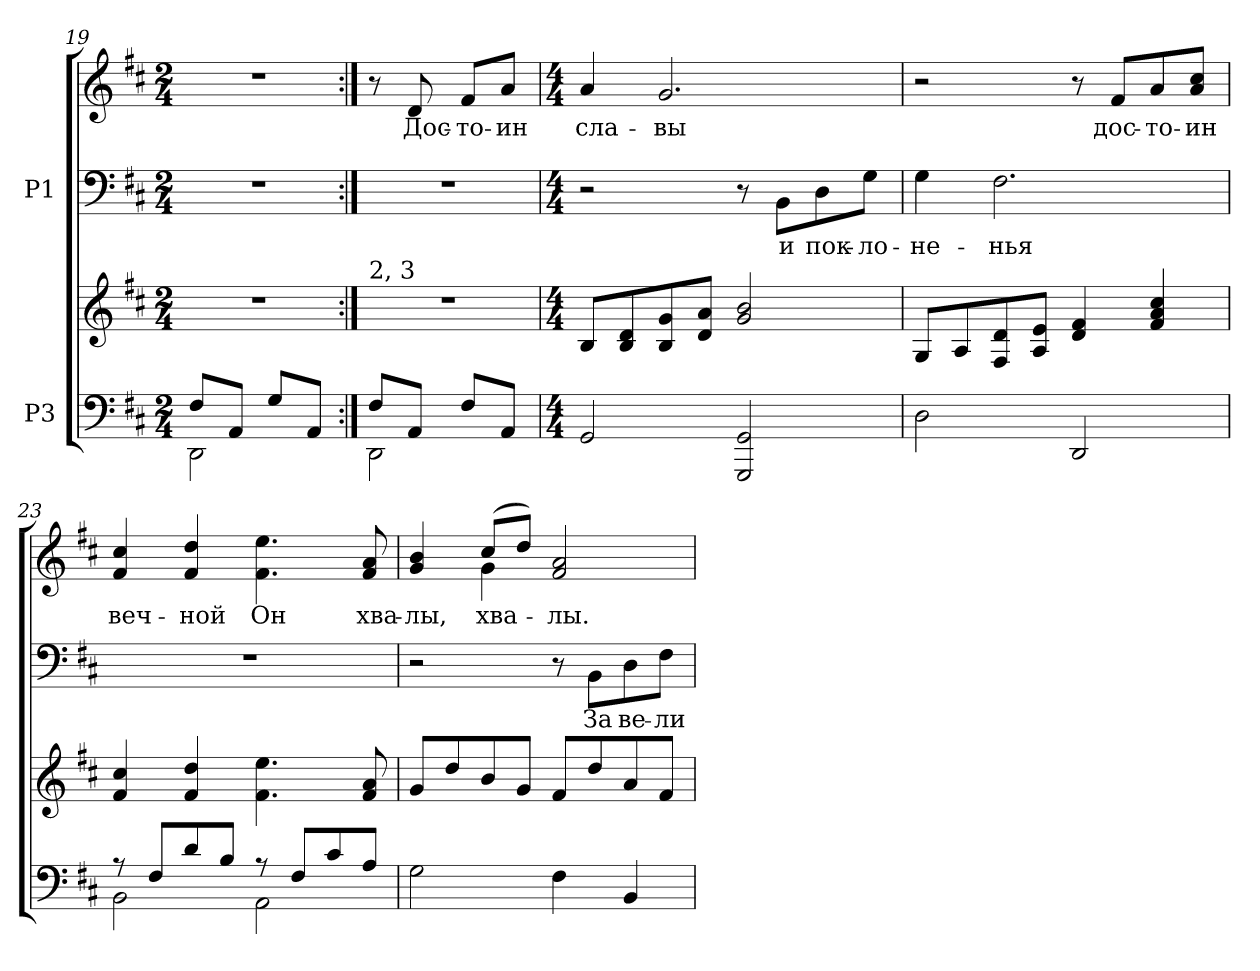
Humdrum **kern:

**kern	**kern	**kern	**text	**kern	**text
*part2	*part2	*part1	*part1	*part1	*part1
*staff4	*staff3	*staff2	*staff2	*staff1	*staff1
*I"P3	*	*I"P1	*	*	*
*clefF4	*clefG2	*clefF4	*	*clefG2	*
*k[f#c#]	*k[f#c#]	*k[f#c#]	*	*k[f#c#]	*
*D:	*D:	*D:	*	*D:	*
*M2/4	*M2/4	*M2/4	*	*M2/4	*
=19	=19	=19	=19	=19	=19
*^	*	*	*	*	*
!	!	!LO:N:vis=1	!LO:N:vis=1	!	!LO:N:vis=1	!
8F#i/L	2DDi\	2r	2r	.	2r	.
8AAi/J	.	.	.	.	.	.
8Gi/L	.	.	.	.	.	.
8AAi/J	.	.	.	.	.	.
=20:|!	=20:|!	=20:|!	=20:|!	=20:|!	=20:|!	=20:|!
!	!	!LO:TX:a:t=2, 3	!	!	!	!
!	!	!LO:N:vis=1	!LO:N:vis=1	!	!	!
8F#i/L	2DDi\	2r	2r	.	8r	.
!	!	!	!	!	!	!LO:LY:b:color=#000000
8AAi/J	.	.	.	.	8di/	Дос-
!	!	!	!	!	!	!LO:LY:b:color=#000000
8F#i/L	.	.	.	.	8f#i/L	-то-
!	!	!	!	!	!	!LO:LY:b:color=#000000
8AAi/J	.	.	.	.	8ai/J	-ин
*v	*v	*	*	*	*	*
=21	=21	=21	=21	=21	=21
*M4/4	*M4/4	*M4/4	*	*M4/4	*
!	!	!	!	!	!LO:LY:b:color=#000000
2GGi/	8Bi/L	2r	.	4ai/	сла-
.	8Bi/ 8di	.	.	.	.
!	!	!	!	!	!LO:LY:b:color=#000000
.	8Bi/ 8gi	.	.	2.gi/	-вы
.	8di/ 8aiJ	.	.	.	.
2GGGi/ 2GGi	2gi/ 2bi	8r	.	.	.
!	!	!	!LO:LY:a:color=#000000	!	!
.	.	8BBi\L	и	.	.
!	!	!	!LO:LY:a:color=#000000	!	!
.	.	8Di\	пок-	.	.
!	!	!	!LO:LY:a:color=#000000	!	!
.	.	8Gi\J	-ло-	.	.
!!LO:PB:g=z
=22	=22	=22	=22	=22	=22
!	!	!	!LO:LY:a:color=#000000	!	!
2Di\	8Gi/L	4Gi\	-не-	2r	.
.	8Ai/	.	.	.	.
!	!	!	!LO:LY:a:color=#000000	!	!
.	8F#i/ 8di	2.F#i\	-нья	.	.
.	8Ai/ 8eiJ	.	.	.	.
2DDi/	4di/ 4f#i	.	.	8r	.
!	!	!	!	!	!LO:LY:b:color=#000000
.	.	.	.	8f#i/L	дос-
!	!	!	!	!	!LO:LY:b:color=#000000
.	4f#i/ 4ai 4cc#i	.	.	8ai/	-то-
!	!	!	!	!	!LO:LY:b:color=#000000
.	.	.	.	8ai/ 8cc#iJ	-ин
=23	=23	=23	=23	=23	=23
*^	*	*	*	*	*
!	!	!	!	!	!	!LO:LY:b:color=#000000
8r	2BBi\	4f#i/ 4cc#i	1r	.	4f#i/ 4cc#i	веч-
8F#i/L	.	.	.	.	.	.
!	!	!	!	!	!	!LO:LY:b:color=#000000
8di/	.	4f#i/ 4ddi	.	.	4f#i/ 4ddi	-ной
8Bi/J	.	.	.	.	.	.
!	!	!	!	!	!	!LO:LY:b:color=#000000
8r	2AAi\	4.f#i\ 4.eei	.	.	4.f#i\ 4.eei	Он
8F#i/L	.	.	.	.	.	.
8c#i/	.	.	.	.	.	.
!	!	!	!	!	!	!LO:LY:b:color=#000000
8Ai/J	.	8f#i/ 8ai	.	.	8f#i/ 8ai	хва-
*v	*v	*	*	*	*	*
=24	=24	=24	=24	=24	=24
!	!	!	!	!	!LO:LY:b:color=#000000
*	*	*	*	*^	*
2Gi\	8gi/L	2r	.	4gi/ 4bi	4ryy	-лы,
.	8ddi/	.	.	.	.	.
!	!	!	!	!	!	!LO:LY:b:color=#000000
.	8bi/	.	.	(8cc#i/L	4gi\	хва-
.	8gi/J	.	.	8ddi/J)	.	.
!	!	!	!	!	!	!LO:LY:b:color=#000000
4F#i\	8f#i/L	8r	.	2f#i/ 2ai	2ryy	-лы.
!	!	!	!LO:LY:a:color=#000000	!	!	!
.	8ddi/	8BBi\L	За	.	.	.
!	!	!	!LO:LY:a:color=#000000	!	!	!
4BBi/	8ai/	8Di\	ве-	.	.	.
!	!	!	!LO:LY:a:color=#000000	!	!	!
.	8f#i/J	8F#i\J	-ли-	.	.	.
*	*	*	*	*v	*v	*
=	=	=	=	=	=
*-	*-	*-	*-	*-	*-
